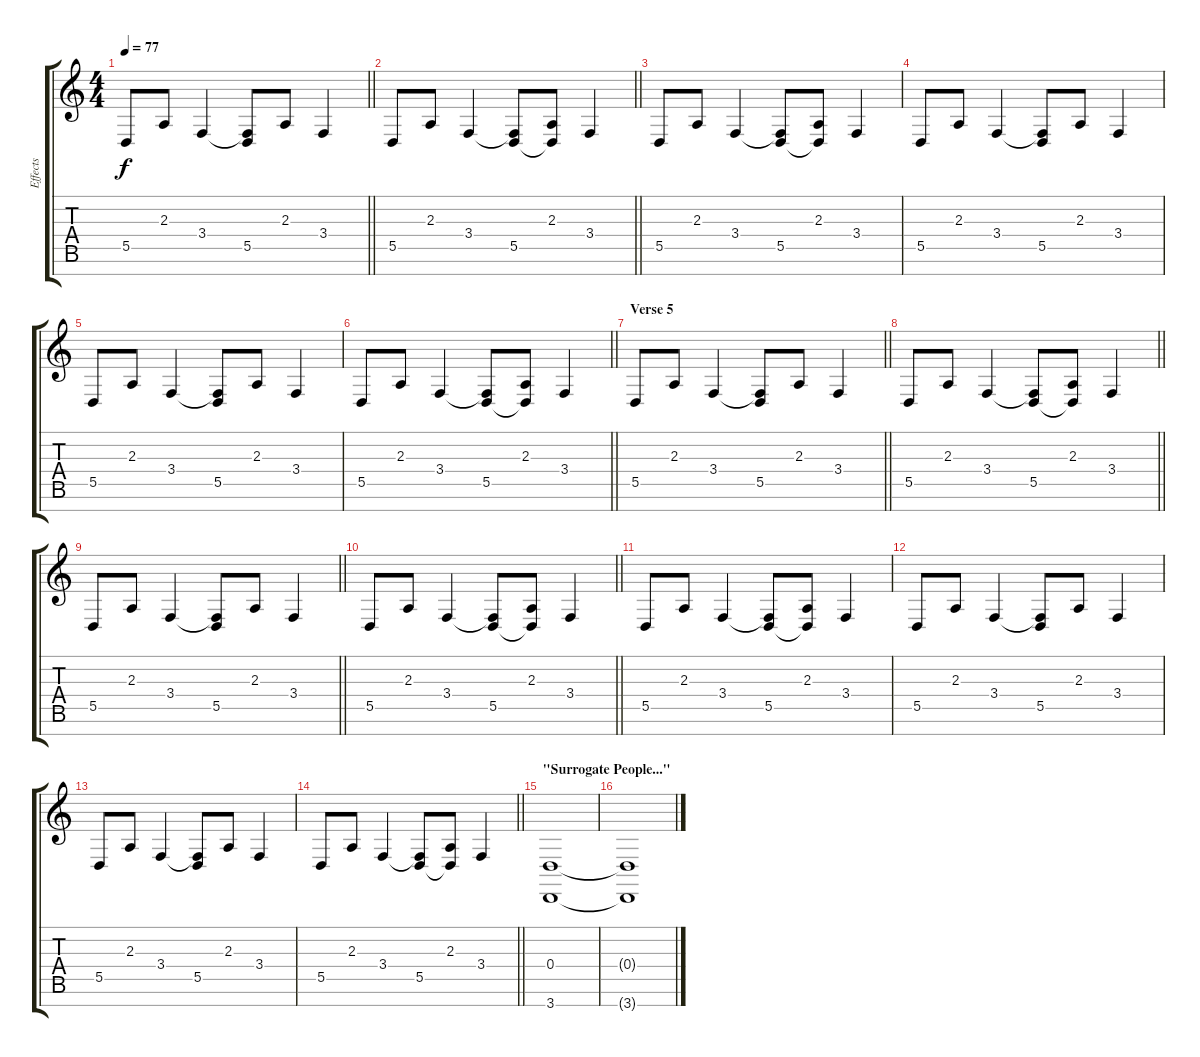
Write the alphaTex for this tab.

\track ("Effects" "Effects") {instrument stringensemble1}
\staff {score tabs}
\tuning (E4 B3 G3 D3 A2 E2 B1) {hide}
\ts (4 4)
\tempo 77
\clef g2
\barLineRight lightlight
\ks c
5.5.8{dy f} 2.3.8 3.4.4 (3.4{t} 5.5).8 2.3.8 3.4.4 |
\barLineRight lightlight
5.5.8 2.3.8 3.4.4 (3.4{t} 5.5).8 (2.3 5.5{t}).8 3.4.4 |
5.5.8 2.3.8 3.4.4 (3.4{t} 5.5).8 (2.3 5.5{t}).8 3.4.4 |
5.5.8 2.3.8 3.4.4 (3.4{t} 5.5).8 2.3.8 3.4.4 |
5.5.8 2.3.8 3.4.4 (3.4{t} 5.5).8 2.3.8 3.4.4 |
\barLineRight lightlight
5.5.8 2.3.8 3.4.4 (3.4{t} 5.5).8 (2.3 5.5{t}).8 3.4.4 |
\section ("" "Verse 5")
\barLineRight lightlight
5.5.8 2.3.8 3.4.4 (3.4{t} 5.5).8 2.3.8 3.4.4 |
\barLineRight lightlight
5.5.8 2.3.8 3.4.4 (3.4{t} 5.5).8 (2.3 5.5{t}).8 3.4.4 |
\barLineRight lightlight
5.5.8 2.3.8 3.4.4 (3.4{t} 5.5).8 2.3.8 3.4.4 |
\barLineRight lightlight
5.5.8 2.3.8 3.4.4 (3.4{t} 5.5).8 (2.3 5.5{t}).8 3.4.4 |
5.5.8 2.3.8 3.4.4 (3.4{t} 5.5).8 (2.3 5.5{t}).8 3.4.4 |
5.5.8 2.3.8 3.4.4 (3.4{t} 5.5).8 2.3.8 3.4.4 |
5.5.8 2.3.8 3.4.4 (3.4{t} 5.5).8 2.3.8 3.4.4 |
\barLineRight lightlight
5.5.8 2.3.8 3.4.4 (3.4{t} 5.5).8 (2.3 5.5{t}).8 3.4.4 |
\section ("" "\"Surrogate People...\"")
(0.4 3.7).1 |
(0.4{t} 3.7{t}).1
